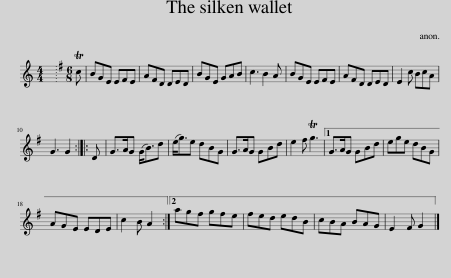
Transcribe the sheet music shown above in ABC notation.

X:1
L:1/8
M:4/4
I:linebreak $
K:C
V:1 treble
V:1
 x8 |[K:G][M:6/8] Tc | BGE EFE | AFD DED | BGE GAB | %5
 c3 B2 A | BGE EFE | AFD DED | E2 c BcA |$ G3 G2 :: %10
 D | G>AG (G<B)d | (e<g)e dBG | G>AG GBd | e2 f Tg3 |1 %15
 G>AG GBd | ege dBG |$ AGE EDE | c2 B A2 :|2 agf gfe | %20
 fed edB | cBA BAG | E2 F G2 |] %23
